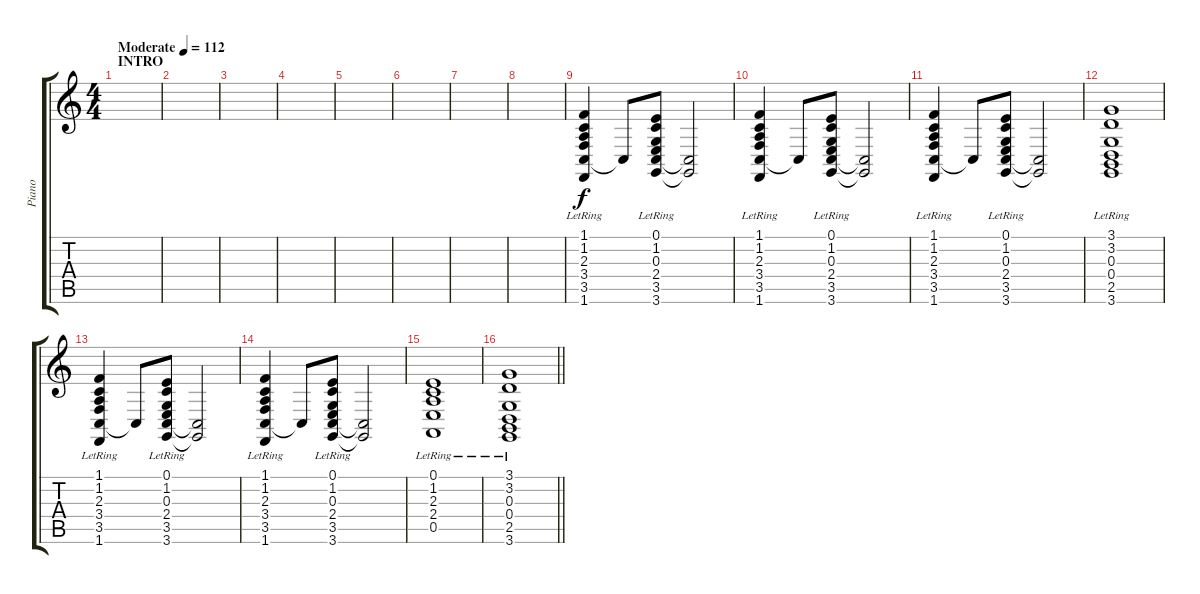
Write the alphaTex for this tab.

\track ("Piano" "Piano") {instrument brightacousticpiano}
\staff {score tabs}
\tuning (E4 B3 G3 D3 A2 E2) {hide}
\ts (4 4)
\section ("" "INTRO")
\tempo (112 "Moderate")
\clef g2
\ks c
|
|
|
|
|
|
|
|
(1.1{lr} 1.2{lr} 2.3{lr} 3.4{lr} 3.5{lr} 1.6{lr}).4 3.5{t}.8 (0.1{lr} 1.2{lr} 0.3{lr} 2.4{lr} 3.5{lr} 3.6{lr}).8 (3.5{t} 3.6{t}).2 |
(1.1{lr} 1.2{lr} 2.3{lr} 3.4{lr} 3.5{lr} 1.6{lr}).4 3.5{t}.8 (0.1{lr} 1.2{lr} 0.3{lr} 2.4{lr} 3.5{lr} 3.6{lr}).8 (3.5{t} 3.6{t}).2 |
(1.1{lr} 1.2{lr} 2.3{lr} 3.4{lr} 3.5{lr} 1.6{lr}).4 3.5{t}.8 (0.1{lr} 1.2{lr} 0.3{lr} 2.4{lr} 3.5{lr} 3.6{lr}).8 (3.5{t} 3.6{t}).2 |
(3.1{lr} 3.2{lr} 0.3{lr} 0.4{lr} 2.5{lr} 3.6{lr}).1 |
(1.1{lr} 1.2{lr} 2.3{lr} 3.4{lr} 3.5{lr} 1.6{lr}).4 3.5{t}.8 (0.1{lr} 1.2{lr} 0.3{lr} 2.4{lr} 3.5{lr} 3.6{lr}).8 (3.5{t} 3.6{t}).2 |
(1.1{lr} 1.2{lr} 2.3{lr} 3.4{lr} 3.5{lr} 1.6{lr}).4 3.5{t}.8 (0.1{lr} 1.2{lr} 0.3{lr} 2.4{lr} 3.5{lr} 3.6{lr}).8 (3.5{t} 3.6{t}).2 |
(0.1{lr} 1.2{lr} 2.3{lr} 2.4{lr} 0.5{lr}).1 |
\barLineRight lightlight
(3.1{lr} 3.2{lr} 0.3{lr} 0.4{lr} 2.5{lr} 3.6{lr}).1
